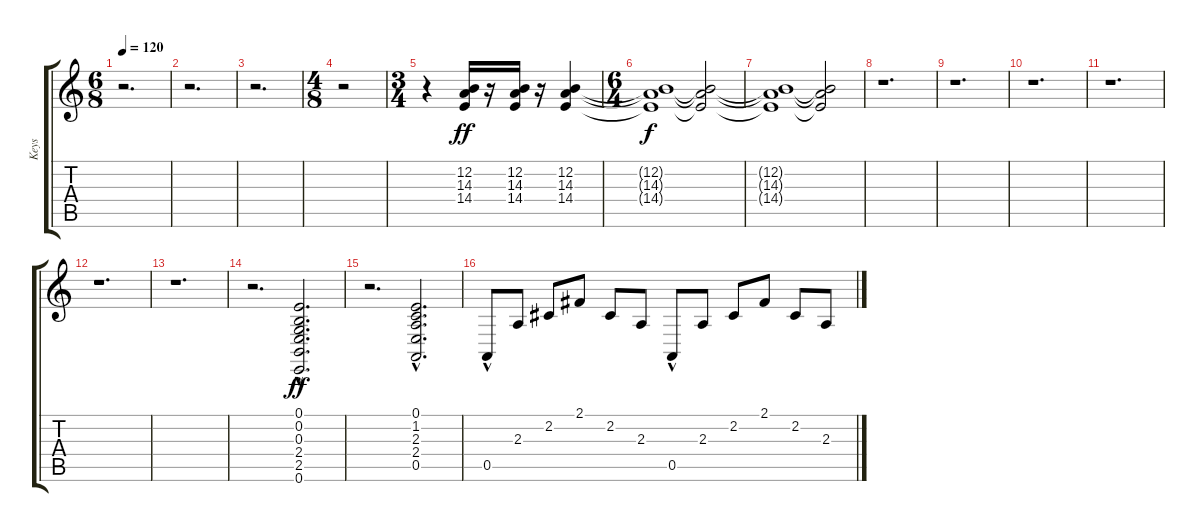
\track ("Keys" "Keys") {instrument rockorgan}
\staff {score tabs}
\tuning (E4 B3 G3 D3 A2 E2) {hide}
\ts (6 8)
\tempo 120
\clef g2
\ks c
r.2{d dy f} |
r.2{d} |
r.2{d} |
\ts (4 8)
r.2 |
\ts (3 4)
r.4 (12.2 14.3 14.4).16{dy ff volume 16 instrument electricguitarmuted} r.16 (12.2 14.3 14.4).16 r.16 (12.2 14.3 14.4).4 |
\ts (6 4)
(12.2{t} 14.3{t} 14.4{t}).1{dy f} (12.2{t} 14.3{t} 14.4{t}).2 |
(12.2{t} 14.3{t} 14.4{t}).1 (12.2{t} 14.3{t} 14.4{t}).2 |
r.1{d} |
r.1{d} |
r.1{d} |
r.1{d} |
r.1{d} |
r.1{d} |
r.2{d} (0.1{hac} 0.2{hac} 0.3{hac} 2.4{hac} 2.5{hac} 0.6{hac}).2{d dy ff instrument tremolostrings} |
r.2{d} (0.1{hac} 1.2{hac} 2.3{hac} 2.4{hac} 0.5{hac}).2{d} |
0.5{hac}.8 2.3.8 2.2.8 2.1.8 2.2.8 2.3.8 0.5{hac}.8 2.3.8 2.2.8 2.1.8 2.2.8 2.3.8
